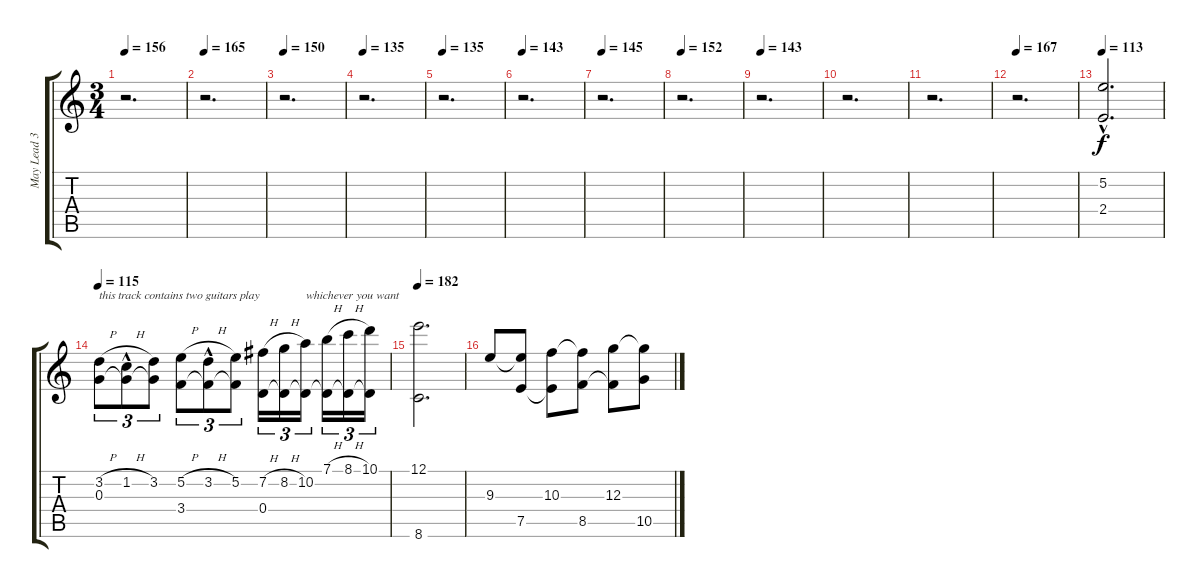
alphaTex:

\track ("May Lead 3" "May Lead 3") {instrument distortionguitar}
\staff {score tabs}
\tuning (E4 B3 G3 D3 A2 E2) {hide}
\ts (3 4)
\tempo 156
\clef g2
\ks c
r.2{d dy f} |
\tempo 165
r.2{d} |
\tempo 150
r.2{d} |
\tempo 135
r.2{d} |
\tempo 135
r.2{d} |
\tempo 143
r.2{d} |
\tempo 145
r.2{d} |
\tempo 152
r.2{d} |
\tempo 143
r.2{d} |
r.2{d} |
r.2{d} |
\tempo 167
r.2{d} |
\tempo 113
(5.2{hac} 2.4{hac}).2{d balance 8} |
\tempo 115
(3.2{h} 0.3).8{tu (3 2) txt "this track contains two guitars play"} (1.2{h hac} 0.3{t}).8{tu (3 2)} (3.2 0.3{t}).8{tu (3 2)} (5.2{h} 3.4).8{tu (3 2)} (3.2{h hac} 3.4{t}).8{tu (3 2)} (5.2 3.4{t}).8{tu (3 2)} (7.2{h} 0.4).16{tu (3 2)} (8.2{h} 0.4{t}).16{tu (3 2)} (10.2 0.4{t}).16{tu (3 2) txt "whichever you want"} (7.1{h} 0.4{t}).16{tu (3 2)} (8.1{h} 0.4{t}).16{tu (3 2)} (10.1 0.4{t}).16{tu (3 2)} |
\tempo 182
(12.1 8.6).2{d} |
9.3.8 (9.3{t} 7.5).8 (10.3 7.5{t}).8 (10.3{t} 8.5).8 (12.3 8.5{t}).8 (12.3{t} 10.5).8
